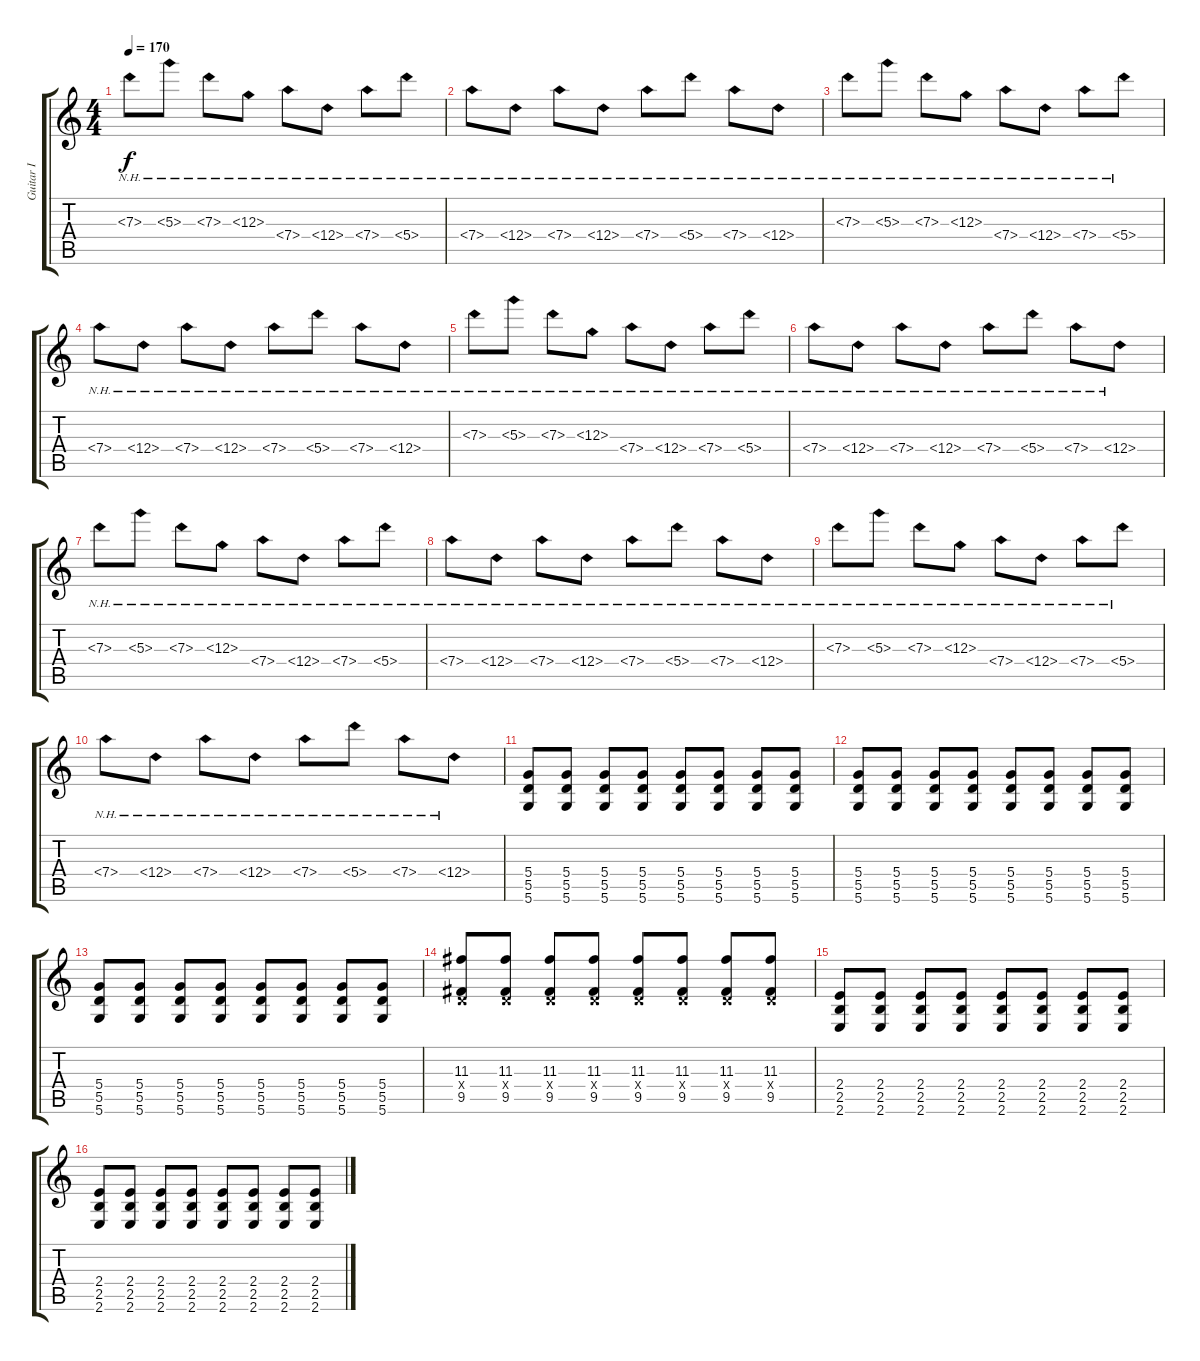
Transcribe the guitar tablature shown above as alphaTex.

\track ("Guitar I" "Guitar I") {instrument overdrivenguitar}
\staff {score tabs}
\tuning (E4 B3 G3 D3 A2 D2) {hide}
\ts (4 4)
\tempo 170
\clef g2
\ks c
7.3{nh}.8{dy f} 5.3{nh}.8 7.3{nh}.8 0.3{nh}.8 7.4{nh}.8 0.4{nh}.8 7.4{nh}.8 5.4{nh}.8 |
7.4{nh}.8 0.4{nh}.8 7.4{nh}.8 0.4{nh}.8 7.4{nh}.8 5.4{nh}.8 7.4{nh}.8 0.4{nh}.8 |
7.3{nh}.8 5.3{nh}.8 7.3{nh}.8 0.3{nh}.8 7.4{nh}.8 0.4{nh}.8 7.4{nh}.8 5.4{nh}.8 |
7.4{nh}.8 0.4{nh}.8 7.4{nh}.8 0.4{nh}.8 7.4{nh}.8 5.4{nh}.8 7.4{nh}.8 0.4{nh}.8 |
7.3{nh}.8 5.3{nh}.8 7.3{nh}.8 0.3{nh}.8 7.4{nh}.8 0.4{nh}.8 7.4{nh}.8 5.4{nh}.8 |
7.4{nh}.8 0.4{nh}.8 7.4{nh}.8 0.4{nh}.8 7.4{nh}.8 5.4{nh}.8 7.4{nh}.8 0.4{nh}.8 |
7.3{nh}.8 5.3{nh}.8 7.3{nh}.8 0.3{nh}.8 7.4{nh}.8 0.4{nh}.8 7.4{nh}.8 5.4{nh}.8 |
7.4{nh}.8 0.4{nh}.8 7.4{nh}.8 0.4{nh}.8 7.4{nh}.8 5.4{nh}.8 7.4{nh}.8 0.4{nh}.8 |
7.3{nh}.8 5.3{nh}.8 7.3{nh}.8 0.3{nh}.8 7.4{nh}.8 0.4{nh}.8 7.4{nh}.8 5.4{nh}.8 |
7.4{nh}.8 0.4{nh}.8 7.4{nh}.8 0.4{nh}.8 7.4{nh}.8 5.4{nh}.8 7.4{nh}.8 0.4{nh}.8 |
(5.4 5.5 5.6).8{volume 13} (5.4 5.5 5.6).8 (5.4 5.5 5.6).8 (5.4 5.5 5.6).8 (5.4 5.5 5.6).8 (5.4 5.5 5.6).8 (5.4 5.5 5.6).8 (5.4 5.5 5.6).8 |
(5.4 5.5 5.6).8 (5.4 5.5 5.6).8 (5.4 5.5 5.6).8 (5.4 5.5 5.6).8 (5.4 5.5 5.6).8 (5.4 5.5 5.6).8 (5.4 5.5 5.6).8 (5.4 5.5 5.6).8 |
(5.4 5.5 5.6).8 (5.4 5.5 5.6).8 (5.4 5.5 5.6).8 (5.4 5.5 5.6).8 (5.4 5.5 5.6).8 (5.4 5.5 5.6).8 (5.4 5.5 5.6).8 (5.4 5.5 5.6).8 |
(11.3 0.4{x} 9.5).8 (11.3 0.4{x} 9.5).8 (11.3 0.4{x} 9.5).8 (11.3 0.4{x} 9.5).8 (11.3 0.4{x} 9.5).8 (11.3 0.4{x} 9.5).8 (11.3 0.4{x} 9.5).8 (11.3 0.4{x} 9.5).8 |
(2.4 2.5 2.6).8 (2.4 2.5 2.6).8 (2.4 2.5 2.6).8 (2.4 2.5 2.6).8 (2.4 2.5 2.6).8 (2.4 2.5 2.6).8 (2.4 2.5 2.6).8 (2.4 2.5 2.6).8 |
(2.4 2.5 2.6).8 (2.4 2.5 2.6).8 (2.4 2.5 2.6).8 (2.4 2.5 2.6).8 (2.4 2.5 2.6).8 (2.4 2.5 2.6).8 (2.4 2.5 2.6).8 (2.4 2.5 2.6).8
